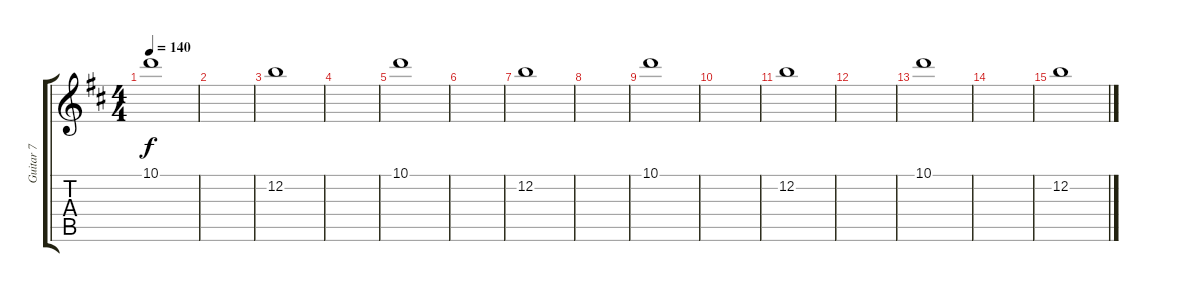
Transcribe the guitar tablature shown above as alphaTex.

\track ("Guitar 7" "Guitar 7") {instrument distortionguitar}
\staff {score tabs}
\tuning (E4 B3 G3 D3 A2 E2) {hide}
\ts (4 4)
\tempo 140
\clef g2
\ks bminor
10.1.1{dy f} |
|
12.2.1 |
|
10.1.1 |
|
12.2.1 |
|
10.1.1 |
|
12.2.1 |
|
10.1.1 |
|
12.2.1
